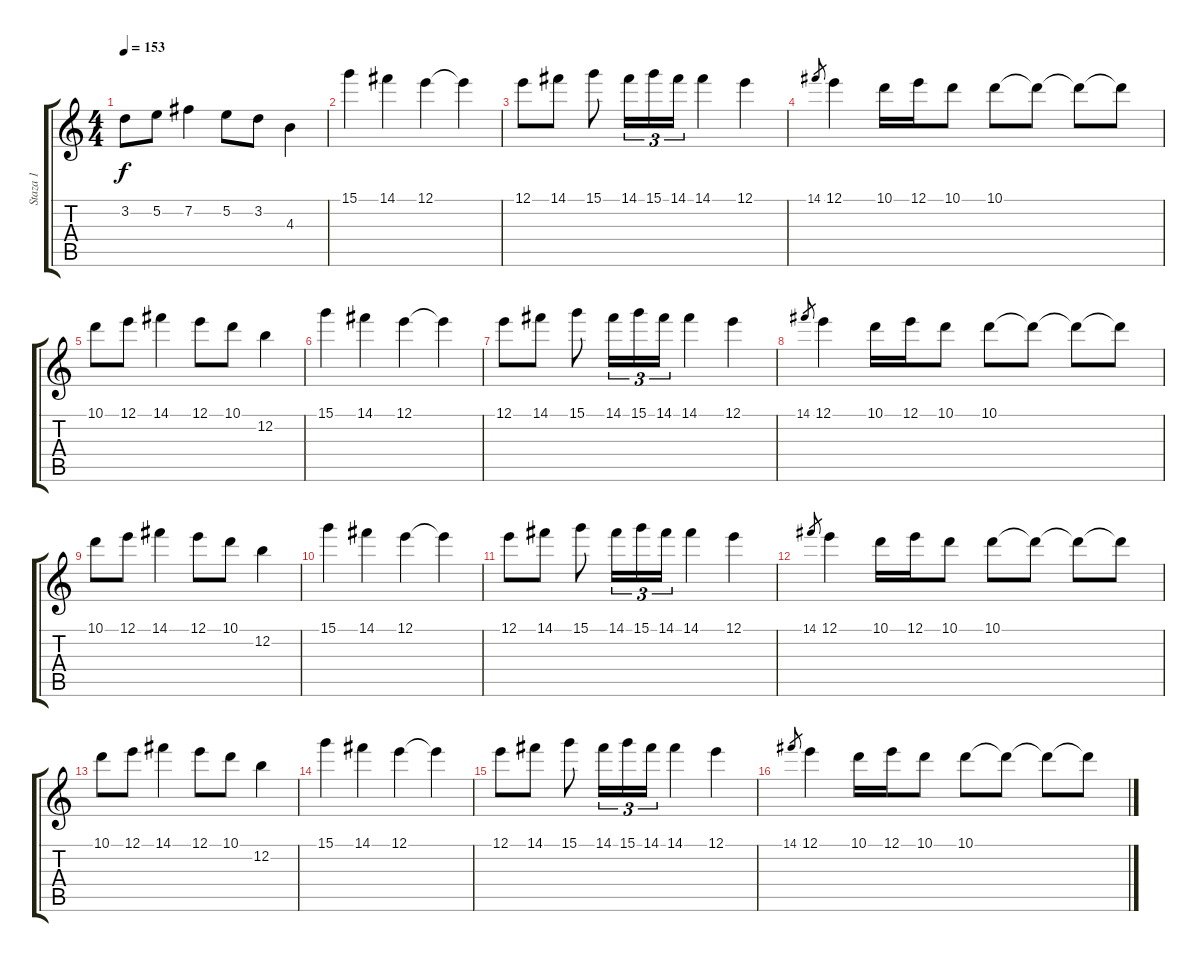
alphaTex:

\track ("Staza 1" "Staza 1") {instrument distortionguitar}
\staff {score tabs}
\tuning (E4 B3 G3 D3 A2 E2) {hide}
\ts (4 4)
\tempo 153
\clef g2
\ks c
3.2.8{dy f} 5.2.8 7.2.4 5.2.8 3.2.8 4.3.4 |
15.1.4{volume 10 instrument flute} 14.1.4 12.1.4 12.1{t}.4 |
12.1.8 14.1.8 15.1.8 14.1.16{tu (3 2)} 15.1.16{tu (3 2)} 14.1.16{tu (3 2)} 14.1.4 12.1.4 |
14.1.8{gr} 12.1.4 10.1.16 12.1.16 10.1.8 10.1.8 10.1{t}.8 10.1{t}.8 10.1{t}.8 |
10.1.8 12.1.8 14.1.4 12.1.8 10.1.8 12.2.4 |
15.1.4{volume 8} 14.1.4 12.1.4 12.1{t}.4 |
12.1.8 14.1.8 15.1.8 14.1.16{tu (3 2)} 15.1.16{tu (3 2)} 14.1.16{tu (3 2)} 14.1.4 12.1.4 |
14.1.8{gr} 12.1.4 10.1.16 12.1.16 10.1.8 10.1.8 10.1{t}.8 10.1{t}.8 10.1{t}.8 |
10.1.8 12.1.8 14.1.4 12.1.8 10.1.8 12.2.4 |
15.1.4{volume 5} 14.1.4 12.1.4 12.1{t}.4 |
12.1.8 14.1.8 15.1.8 14.1.16{tu (3 2)} 15.1.16{tu (3 2)} 14.1.16{tu (3 2)} 14.1.4 12.1.4 |
14.1.8{gr} 12.1.4 10.1.16 12.1.16 10.1.8 10.1.8 10.1{t}.8 10.1{t}.8 10.1{t}.8 |
10.1.8 12.1.8 14.1.4 12.1.8 10.1.8 12.2.4 |
15.1.4{volume 1} 14.1.4 12.1.4 12.1{t}.4 |
12.1.8 14.1.8 15.1.8 14.1.16{tu (3 2)} 15.1.16{tu (3 2)} 14.1.16{tu (3 2)} 14.1.4 12.1.4 |
14.1.8{gr} 12.1.4 10.1.16 12.1.16 10.1.8 10.1.8 10.1{t}.8 10.1{t}.8 10.1{t}.8
